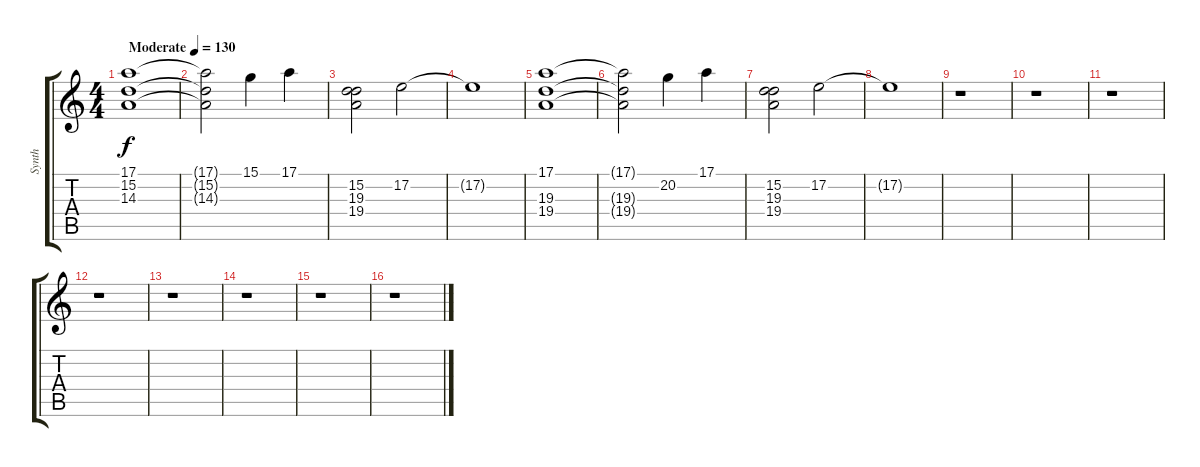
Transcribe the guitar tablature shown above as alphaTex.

\track ("Synth" "Synth") {instrument pad3polysynth}
\staff {score tabs}
\tuning (E4 B3 G3 D3 A2 E2) {hide}
\ts (4 4)
\tempo (130 "Moderate")
\clef g2
\ks c
(17.1 15.2 14.3).1{dy f instrument pad3polysynth} |
(17.1{t} 15.2{t} 14.3{t}).2 15.1.4 17.1.4 |
(15.2 19.3 19.4).2 17.2.2 |
17.2{t}.1 |
(17.1 19.3 19.4).1 |
(17.1{t} 19.3{t} 19.4{t}).2 20.2.4 17.1.4 |
(15.2 19.3 19.4).2 17.2.2 |
17.2{t}.1 |
r.1 |
r.1 |
r.1 |
r.1 |
r.1 |
r.1 |
r.1 |
r.1
